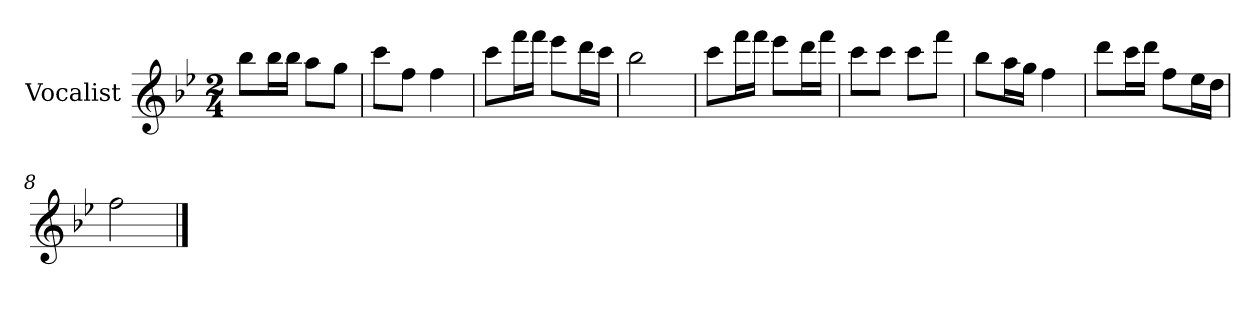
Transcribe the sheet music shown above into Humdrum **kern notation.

**kern
*part1
*staff1
*I"Vocalist
*k[b-e-]
*B-:
*M2/4
=
8bb-L
16bb-L
16bb-JJ
8aaL
8ggJ
=1
8cccL
8ffJ
4ff
=2
8cccL
16fffL
16fffJJ
8eee-L
16dddL
16cccJJ
=3
2bb-
=4
8cccL
16fffL
16fffJJ
8eee-L
16dddL
16fffJJ
=5
8cccL
8cccJ
8cccL
8fffJ
=6
8bb-L
16aaL
16ggJJ
4ff
=7
8dddL
16cccL
16dddJJ
8ffL
16ee-L
16ddJJ
=8
2ff
==
*-
